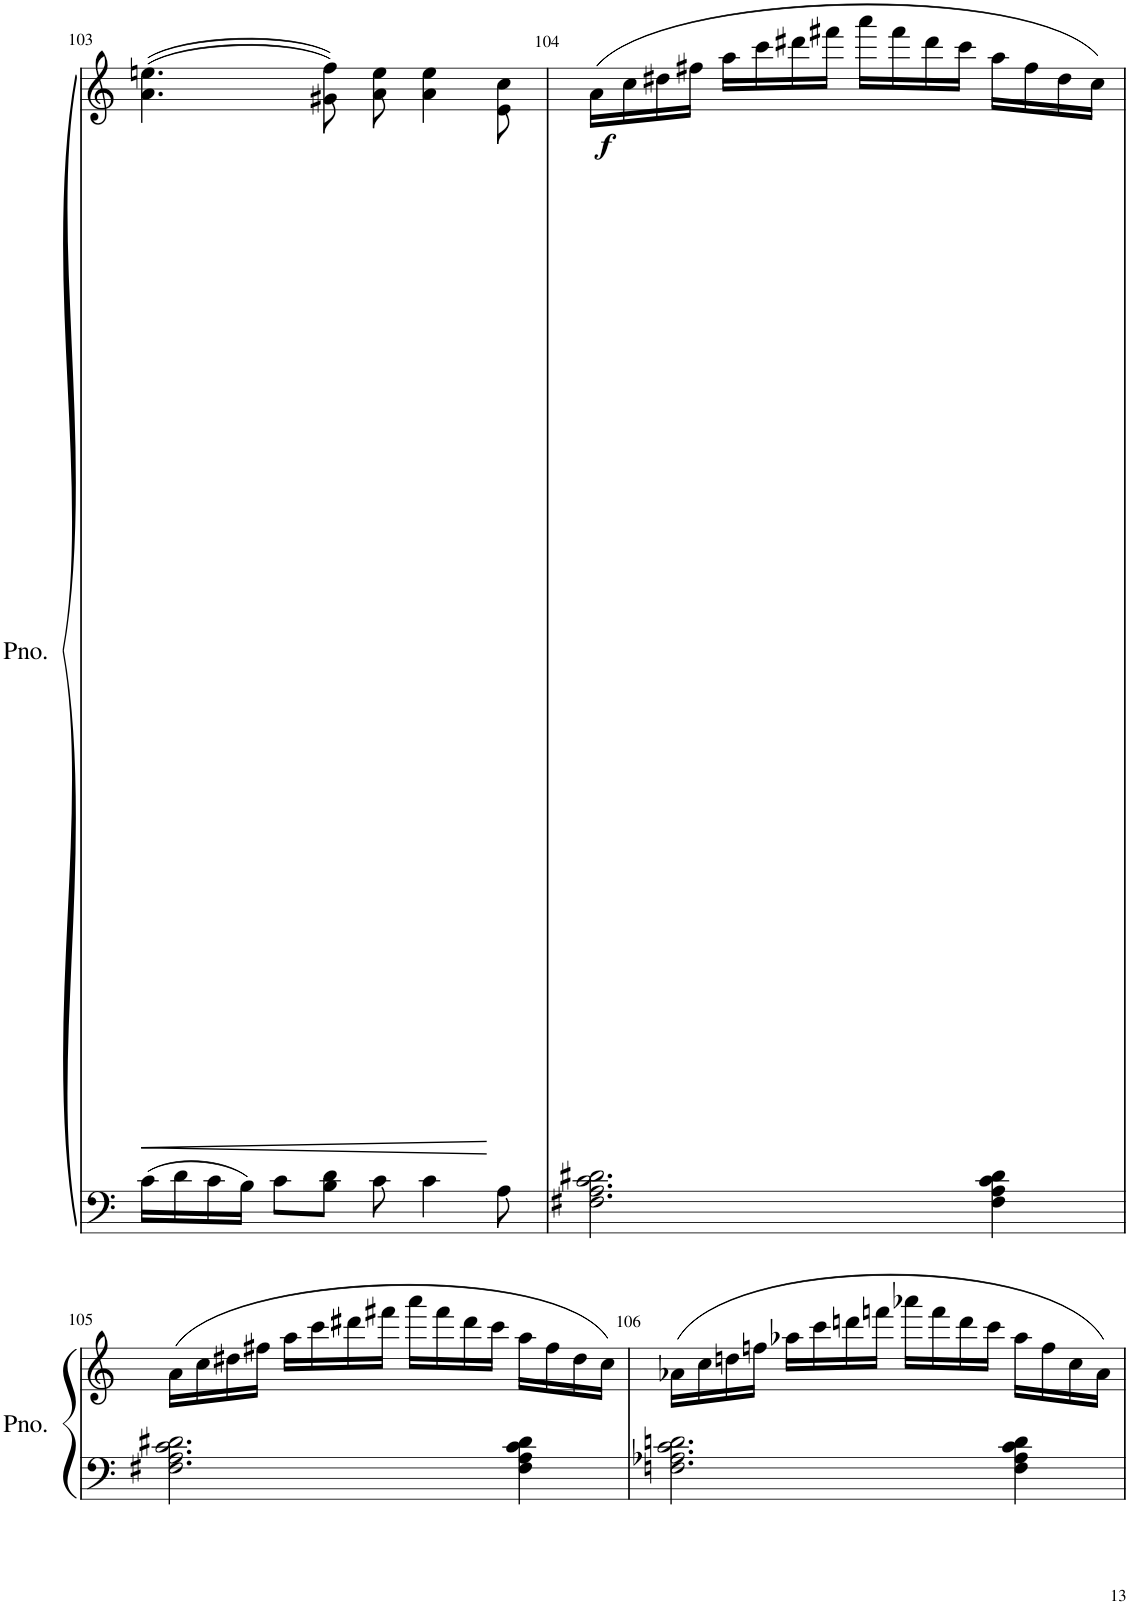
**kern	**kern	**dynam
*part1	*part1	*part1
*staff2	*staff1	*staff1/2
*I"Piano	*	*
*I'Pno.	*	*
!!LO:PB:g=z
*clefF4	*clefG2	*
*k[]	*k[]	*
*M4/4	*M4/4	*
=103	=103	=103
!	!	!LO:HP:b
16c\LL	((4.a\ 4.een\	<
16d\	.	.
16c\	.	.
16B\JJ	.	.
8c\L	.	.
8B\ 8d\J	8g#X\ 8ff\))	.
8c\	8a\ 8ee\	.
4c\	4a\ 4ee\	.
8A\	8e\ 8cc\	[
=104	=104	=104
!	!	!LO:DY:b
2.F#X\ 2.A\ 2.c\ 2.d#X\	(16a\LL	f
.	16cc\	.
.	16dd#X\	.
.	16ff#X\JJ	.
.	16aa\LL	.
.	16ccc\	.
.	16ddd#X\	.
.	16fff#X\JJ	.
.	16aaa\LL	.
.	16fff#\	.
.	16ddd#\	.
.	16ccc\JJ	.
4F#\ 4A\ 4c\ 4d#\	16aa\LL	.
.	16ff#\	.
.	16dd#\	.
.	16cc\JJ)	.
!!LO:LB:g=z
=105	=105	=105
2.F#X\ 2.A\ 2.c\ 2.d#X\	(16a\LL	.
.	16cc\	.
.	16dd#X\	.
.	16ff#X\JJ	.
.	16aa\LL	.
.	16ccc\	.
.	16ddd#X\	.
.	16fff#X\JJ	.
.	16aaa\LL	.
.	16fff#\	.
.	16ddd#\	.
.	16ccc\JJ	.
4F#\ 4A\ 4c\ 4d#\	16aa\LL	.
.	16ff#\	.
.	16dd#\	.
.	16cc\JJ)	.
=106	=106	=106
2.Fn\ 2.A-X\ 2.c\ 2.dn\	(16a-X\LL	.
.	16cc\	.
.	16ddn\	.
.	16ffn\JJ	.
.	16aa-X\LL	.
.	16ccc\	.
.	16dddn\	.
.	16fffn\JJ	.
.	16aaa-X\LL	.
.	16fff\	.
.	16ddd\	.
.	16ccc\JJ	.
4F\ 4A-\ 4c\ 4d\	16aa-\LL	.
.	16ff\	.
.	16cc\	.
.	16a-\JJ)	.
=	=	=
*-	*-	*-
